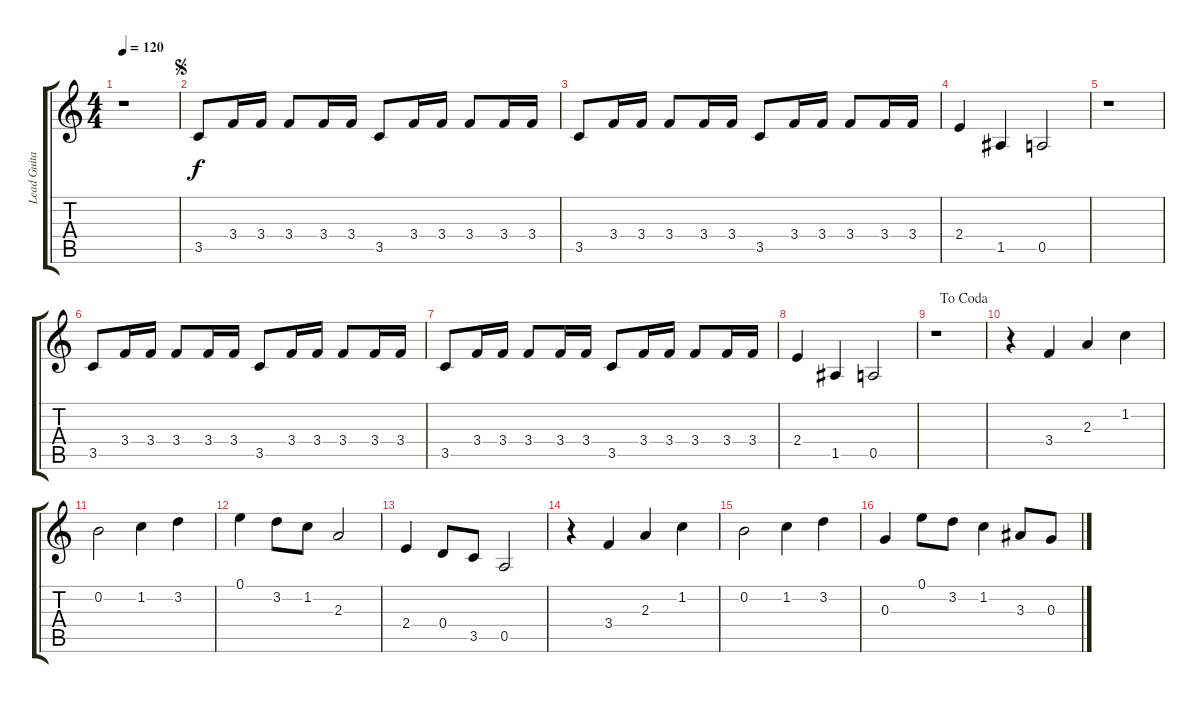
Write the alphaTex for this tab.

\track ("Lead Guitar" "Lead Guita") {instrument acousticguitarsteel}
\staff {score tabs}
\tuning (E4 B3 G3 D3 A2 E2) {hide}
\ts (4 4)
\tempo 120
\clef g2
\ks c
r.1{dy f} |
\jump segno
3.5.8 3.4.16 3.4.16 3.4.8 3.4.16 3.4.16 3.5.8 3.4.16 3.4.16 3.4.8 3.4.16 3.4.16 |
3.5.8 3.4.16 3.4.16 3.4.8 3.4.16 3.4.16 3.5.8 3.4.16 3.4.16 3.4.8 3.4.16 3.4.16 |
2.4.4 1.5.4 0.5.2 |
r.1 |
3.5.8 3.4.16 3.4.16 3.4.8 3.4.16 3.4.16 3.5.8 3.4.16 3.4.16 3.4.8 3.4.16 3.4.16 |
3.5.8 3.4.16 3.4.16 3.4.8 3.4.16 3.4.16 3.5.8 3.4.16 3.4.16 3.4.8 3.4.16 3.4.16 |
2.4.4 1.5.4 0.5.2 |
\jump dacoda
r.1 |
r.4 3.4.4 2.3.4 1.2.4 |
0.2.2 1.2.4 3.2.4 |
0.1.4 3.2.8 1.2.8 2.3.2 |
2.4.4 0.4.8 3.5.8 0.5.2 |
r.4 3.4.4 2.3.4 1.2.4 |
0.2.2 1.2.4 3.2.4 |
0.3.4 0.1.8 3.2.8 1.2.4 3.3.8 0.3.8
